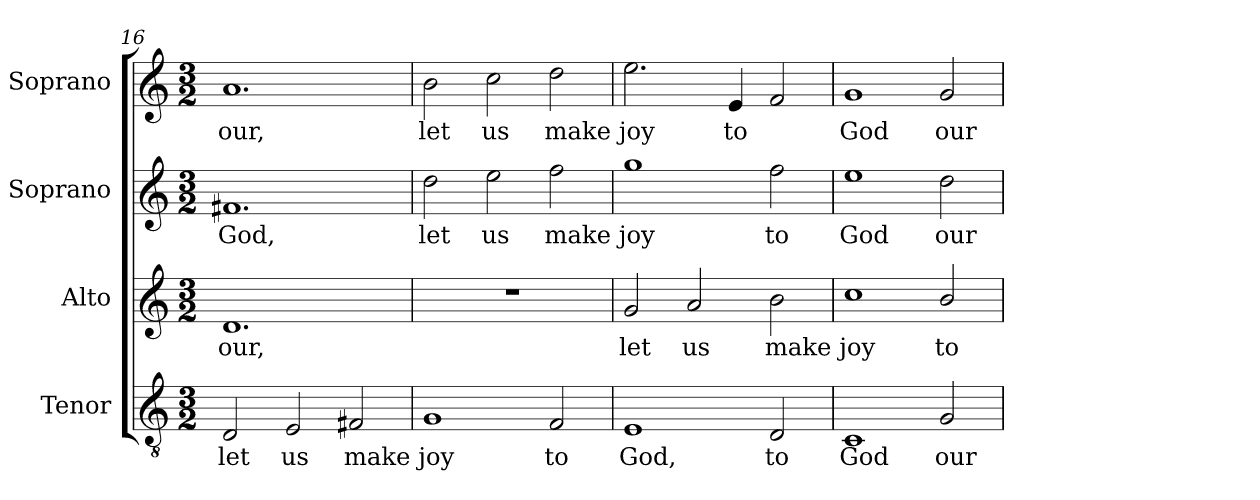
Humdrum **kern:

**kern	**text	**kern	**text	**kern	**text	**kern	**text
*part4	*part4	*part3	*part3	*part2	*part2	*part1	*part1
*staff4	*staff4	*staff3	*staff3	*staff2	*staff2	*staff1	*staff1
*I"Tenor	*	*I"Alto	*	*I"Soprano	*	*I"Soprano	*
*I'T.	*	*I'A.	*	*I'S.	*	*I'S.	*
!!LO:LB:g=z
*clefGv2	*	*clefG2	*	*clefG2	*	*clefG2	*
*ITrd7c12	*	*	*	*	*	*	*
*k[]	*	*k[]	*	*k[]	*	*k[]	*
*C:	*	*C:	*	*C:	*	*C:	*
*M3/2	*	*M3/2	*	*M3/2	*	*M3/2	*
=16	=16	=16	=16	=16	=16	=16	=16
!	!LO:LY:b:color=#000000	!	!	!	!	!	!
!	!	!	!LO:LY:b:color=#000000	!	!	!	!
!	!	!	!	!	!LO:LY:b:color=#000000	!	!
!	!	!	!	!	!	!	!LO:LY:b:color=#000000
2DDi/	let	1.di	-our,	1.f#Xi	God,	1.ai	-our,
!	!LO:LY:b:color=#000000	!	!	!	!	!	!
2EEi/	us	.	.	.	.	.	.
!	!LO:LY:b:color=#000000	!	!	!	!	!	!
2FF#Xi/	make	.	.	.	.	.	.
=17	=17	=17	=17	=17	=17	=17	=17
!	!LO:LY:b:color=#000000	!LO:N:vis=1	!	!	!	!	!
!	!	!	!	!	!LO:LY:b:color=#000000	!	!
!	!	!	!	!	!	!	!LO:LY:b:color=#000000
1GGi	joy	1.r	.	2ddi\	let	2bi\	let
!	!	!	!	!	!LO:LY:b:color=#000000	!	!
!	!	!	!	!	!	!	!LO:LY:b:color=#000000
.	.	.	.	2eei\	us	2cci\	us
!	!LO:LY:b:color=#000000	!	!	!	!	!	!
!	!	!	!	!	!LO:LY:b:color=#000000	!	!
!	!	!	!	!	!	!	!LO:LY:b:color=#000000
2FFi/	to	.	.	2ffi\	make	2ddi\	make
=18	=18	=18	=18	=18	=18	=18	=18
!	!LO:LY:b:color=#000000	!	!	!	!	!	!
!	!	!	!LO:LY:b:color=#000000	!	!	!	!
!	!	!	!	!	!LO:LY:b:color=#000000	!	!
!	!	!	!	!	!	!	!LO:LY:b:color=#000000
1EEi	God,	2gi/	let	1ggi	joy	2.eei\	joy
!	!	!	!LO:LY:b:color=#000000	!	!	!	!
.	.	2ai/	us	.	.	.	.
!	!	!	!	!	!	!	!LO:LY:b:color=#000000
.	.	.	.	.	.	4ei/	to
!	!LO:LY:b:color=#000000	!	!	!	!	!	!
!	!	!	!LO:LY:b:color=#000000	!	!	!	!
!	!	!	!	!	!LO:LY:b:color=#000000	!	!
2DDi/	to	2bi\	make	2ffi\	to	2fi/	.
=19	=19	=19	=19	=19	=19	=19	=19
!	!LO:LY:b:color=#000000	!	!	!	!	!	!
!	!	!	!LO:LY:b:color=#000000	!	!	!	!
!	!	!	!	!	!LO:LY:b:color=#000000	!	!
!	!	!	!	!	!	!	!LO:LY:b:color=#000000
1CCi	God	1cci	joy	1eei	God	1gi	God
!	!LO:LY:b:color=#000000	!	!	!	!	!	!
!	!	!	!LO:LY:b:color=#000000	!	!	!	!
!	!	!	!	!	!LO:LY:b:color=#000000	!	!
!	!	!	!	!	!	!	!LO:LY:b:color=#000000
2GGi/	our	2bi/	to	2ddi\	our	2gi/	our
=	=	=	=	=	=	=	=
*-	*-	*-	*-	*-	*-	*-	*-
